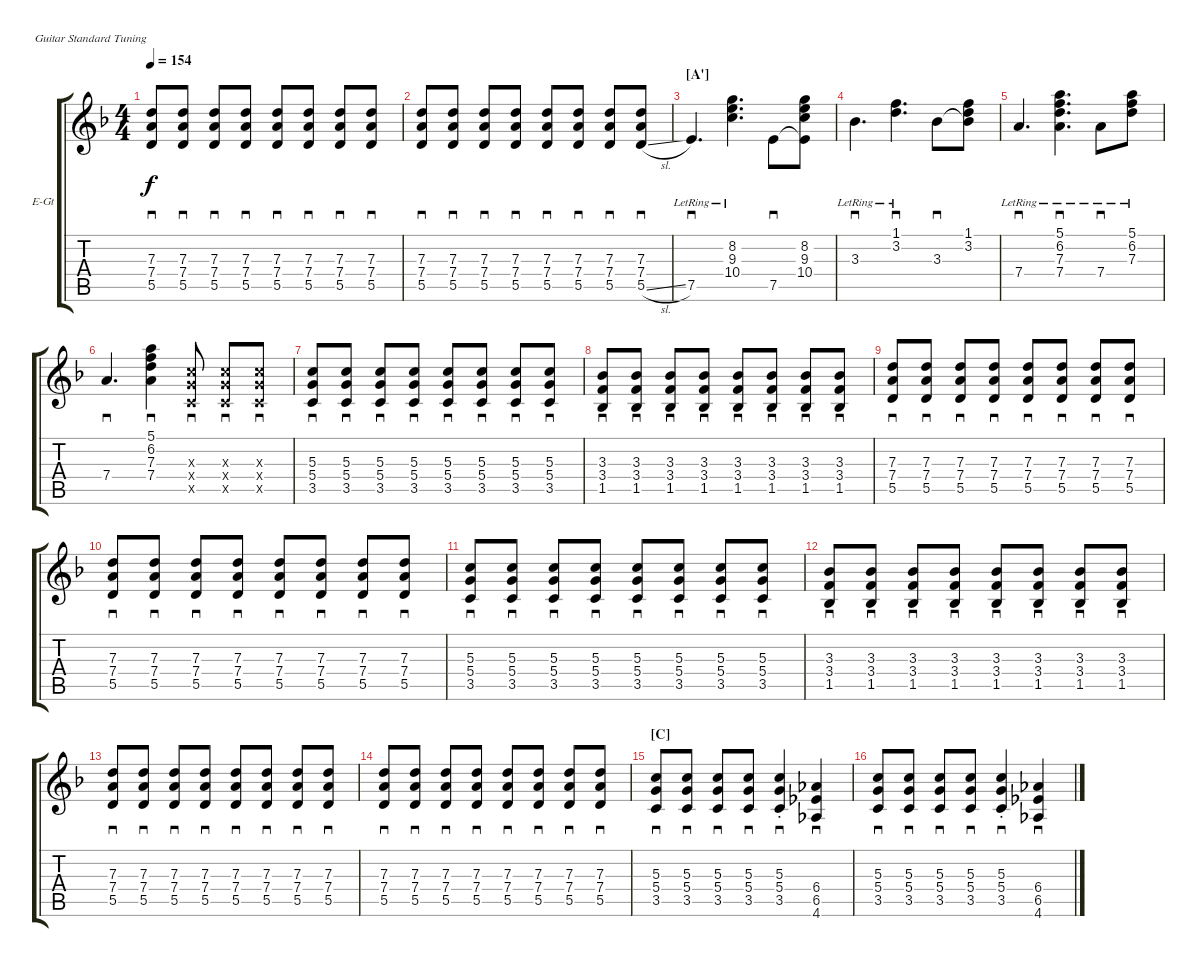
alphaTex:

\bracketExtendMode groupsimilarinstruments
\firstSystemTrackNameOrientation horizontal
\otherSystemsTrackNameOrientation horizontal
\track ("Nick Valensi" "E-Gt") {instrument distortionguitar}
\staff {score tabs}
\tuning (E4 B3 G3 D3 A2 E2)
\ts (4 4)
\tempo 154
\clef g2
\ks f
(7.3 7.4 5.5).8{sd dy f} (7.3 7.4 5.5).8{sd} (7.3 7.4 5.5).8{sd} (7.3 7.4 5.5).8{sd} (7.3 7.4 5.5).8{sd} (7.3 7.4 5.5).8{sd} (7.3 7.4 5.5).8{sd} (7.3 7.4 5.5).8{sd} |
(7.3 7.4 5.5).8{sd} (7.3 7.4 5.5).8{sd} (7.3 7.4 5.5).8{sd} (7.3 7.4 5.5).8{sd} (7.3 7.4 5.5).8{sd} (7.3 7.4 5.5).8{sd} (7.3 7.4 5.5).8{sd} (7.3 7.4 5.5{sl}).8{sd} |
\section ("A'" "")
7.5{lr}.4{d sd} (10.4{lr} 9.3{lr} 8.2{lr}).4{d} 7.5.8{sd} (10.4 9.3 8.2 7.5{t}).8 |
3.3{lr}.4{d sd} (3.2{lr} 1.1{lr}).4{d sd} 3.3.8{sd} (3.3{t} 3.2 1.1).8 |
7.4{lr}.4{d sd} (7.3{lr} 6.2{lr} 5.1{lr} 7.4).4{d sd} 7.4{lr}.8{sd} (7.3{lr} 6.2{lr} 5.1{lr}).8 |
7.4.4{d sd} (7.3 6.2 5.1 7.4).4{sd} (5.3{x} 5.4{x} 3.5{x}).8{sd} (5.3{x} 5.4{x} 3.5{x}).8{sd} (5.3{x} 5.4{x} 3.5{x}).8{sd} |
(5.3 5.4 3.5).8{sd} (5.3 5.4 3.5).8{sd} (5.3 5.4 3.5).8{sd} (5.3 5.4 3.5).8{sd} (5.3 5.4 3.5).8{sd} (5.3 5.4 3.5).8{sd} (5.3 5.4 3.5).8{sd} (5.3 5.4 3.5).8{sd} |
(3.3 3.4 1.5).8{sd} (3.3 3.4 1.5).8{sd} (3.3 3.4 1.5).8{sd} (3.3 3.4 1.5).8{sd} (3.3 3.4 1.5).8{sd} (3.3 3.4 1.5).8{sd} (3.3 3.4 1.5).8{sd} (3.3 3.4 1.5).8{sd} |
(7.3 7.4 5.5).8{sd} (7.3 7.4 5.5).8{sd} (7.3 7.4 5.5).8{sd} (7.3 7.4 5.5).8{sd} (7.3 7.4 5.5).8{sd} (7.3 7.4 5.5).8{sd} (7.3 7.4 5.5).8{sd} (7.3 7.4 5.5).8{sd} |
(7.3 7.4 5.5).8{sd} (7.3 7.4 5.5).8{sd} (7.3 7.4 5.5).8{sd} (7.3 7.4 5.5).8{sd} (7.3 7.4 5.5).8{sd} (7.3 7.4 5.5).8{sd} (7.3 7.4 5.5).8{sd} (7.3 7.4 5.5).8{sd} |
(5.3 5.4 3.5).8{sd} (5.3 5.4 3.5).8{sd} (5.3 5.4 3.5).8{sd} (5.3 5.4 3.5).8{sd} (5.3 5.4 3.5).8{sd} (5.3 5.4 3.5).8{sd} (5.3 5.4 3.5).8{sd} (5.3 5.4 3.5).8{sd} |
(3.3 3.4 1.5).8{sd} (3.3 3.4 1.5).8{sd} (3.3 3.4 1.5).8{sd} (3.3 3.4 1.5).8{sd} (3.3 3.4 1.5).8{sd} (3.3 3.4 1.5).8{sd} (3.3 3.4 1.5).8{sd} (3.3 3.4 1.5).8{sd} |
(7.3 7.4 5.5).8{sd} (7.3 7.4 5.5).8{sd} (7.3 7.4 5.5).8{sd} (7.3 7.4 5.5).8{sd} (7.3 7.4 5.5).8{sd} (7.3 7.4 5.5).8{sd} (7.3 7.4 5.5).8{sd} (7.3 7.4 5.5).8{sd} |
(7.3 7.4 5.5).8{sd} (7.3 7.4 5.5).8{sd} (7.3 7.4 5.5).8{sd} (7.3 7.4 5.5).8{sd} (7.3 7.4 5.5).8{sd} (7.3 7.4 5.5).8{sd} (7.3 7.4 5.5).8{sd} (7.3 7.4 5.5).8{sd} |
\section ("C" "")
(5.3 5.4 3.5).8{sd} (5.3 5.4 3.5).8{sd} (5.3 5.4 3.5).8{sd} (5.3 5.4 3.5).8{sd} (5.3{st} 5.4{st} 3.5{st}).4{sd} (6.4 6.5 4.6).4{sd} |
(5.3 5.4 3.5).8{sd} (5.3 5.4 3.5).8{sd} (5.3 5.4 3.5).8{sd} (5.3 5.4 3.5).8{sd} (5.3{st} 5.4{st} 3.5{st}).4{sd} (6.4 6.5 4.6).4{sd}
